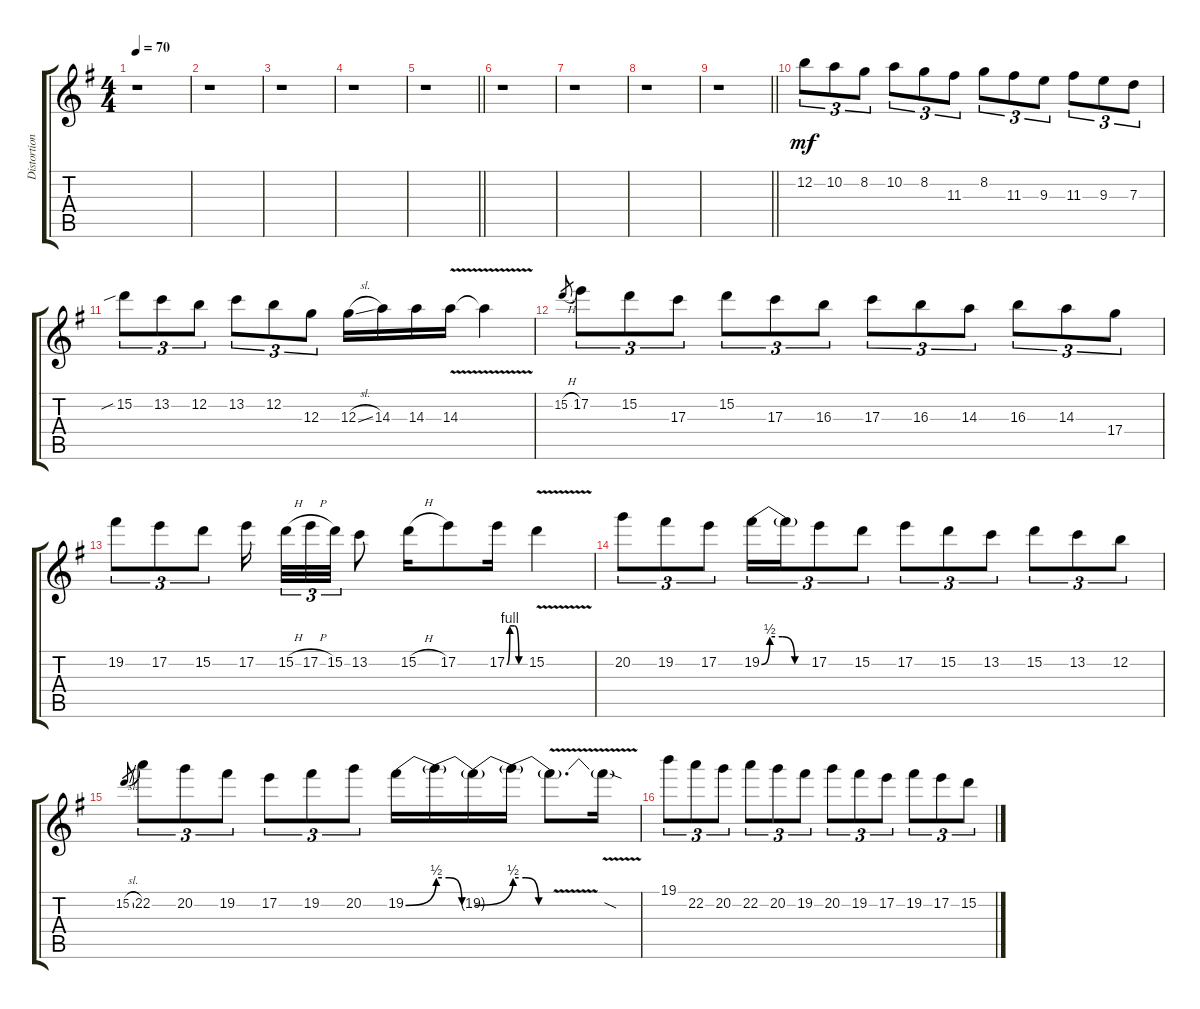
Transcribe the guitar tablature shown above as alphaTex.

\track ("Distortion 2 (Harmony/Solo)" "Distortion") {instrument distortionguitar}
\staff {score tabs}
\tuning (E4 B3 G3 D3 A2 E2) {hide}
\ts (4 4)
\tempo 70
\clef g2
\ks g
r.1{dy mf} |
r.1 |
r.1 |
r.1 |
\barLineRight lightlight
r.1 |
r.1 |
r.1 |
r.1 |
\barLineRight lightlight
r.1 |
12.2.8{tu (3 2)} 10.2.8{tu (3 2)} 8.2.8{tu (3 2)} 10.2.8{tu (3 2)} 8.2.8{tu (3 2)} 11.3.8{tu (3 2)} 8.2.8{tu (3 2)} 11.3.8{tu (3 2)} 9.3.8{tu (3 2)} 11.3.8{tu (3 2)} 9.3.8{tu (3 2)} 7.3.8{tu (3 2)} |
15.2{sib}.8{tu (3 2)} 13.2.8{tu (3 2)} 12.2.8{tu (3 2)} 13.2.8{tu (3 2)} 12.2.8{tu (3 2)} 12.3.8{tu (3 2)} 12.3{sl}.16 14.3.16 14.3.16 14.3{v}.16 14.3{v t}.4 |
15.2{h}.8{gr} 17.2.8{tu (3 2)} 15.2.8{tu (3 2)} 17.3.8{tu (3 2)} 15.2.8{tu (3 2)} 17.3.8{tu (3 2)} 16.3.8{tu (3 2)} 17.3.8{tu (3 2)} 16.3.8{tu (3 2)} 14.3.8{tu (3 2)} 16.3.8{tu (3 2)} 14.3.8{tu (3 2)} 17.4.8{tu (3 2)} |
19.2.8{tu (3 2)} 17.2.8{tu (3 2)} 15.2.8{tu (3 2)} 17.2.16 15.2{h}.32{tu (3 2)} 17.2{h}.32{tu (3 2)} 15.2.32{tu (3 2)} 13.2.8 15.2{h}.16 17.2.8 17.2{be (custom 0 0 10 4 25 4 40 0 60 0)}.16 15.2{v}.4 |
20.2.8{tu (3 2)} 19.2.8{tu (3 2)} 17.2.8{tu (3 2)} 19.2{be (custom 0 0 10 2 25 2 40 0 60 0)}.16{tu (3 2)} 19.2{t}.16{tu (3 2)} 17.2.8{tu (3 2)} 15.2.8{tu (3 2)} 17.2.8{tu (3 2)} 15.2.8{tu (3 2)} 13.2.8{tu (3 2)} 15.2.8{tu (3 2)} 13.2.8{tu (3 2)} 12.2.8{tu (3 2)} |
15.2{sl}.8{gr} 22.2.8{tu (3 2)} 20.2.8{tu (3 2)} 19.2.8{tu (3 2)} 17.2.8{tu (3 2)} 19.2.8{tu (3 2)} 20.2.8{tu (3 2)} 19.2{be (bend 0 0 60 2)}.16 19.2{be (custom 0 2 20 2 40 0 60 0) t}.16 19.2{be (bend 0 0 60 2) t}.16 19.2{be (custom 0 2 20 2 40 0 60 0) t}.16 19.2{v t}.8{d} 19.2{sod t}.16 |
19.1.8{tu (3 2)} 22.2.8{tu (3 2)} 20.2.8{tu (3 2)} 22.2.8{tu (3 2)} 20.2.8{tu (3 2)} 19.2.8{tu (3 2)} 20.2.8{tu (3 2)} 19.2.8{tu (3 2)} 17.2.8{tu (3 2)} 19.2.8{tu (3 2)} 17.2.8{tu (3 2)} 15.2.8{tu (3 2)}
